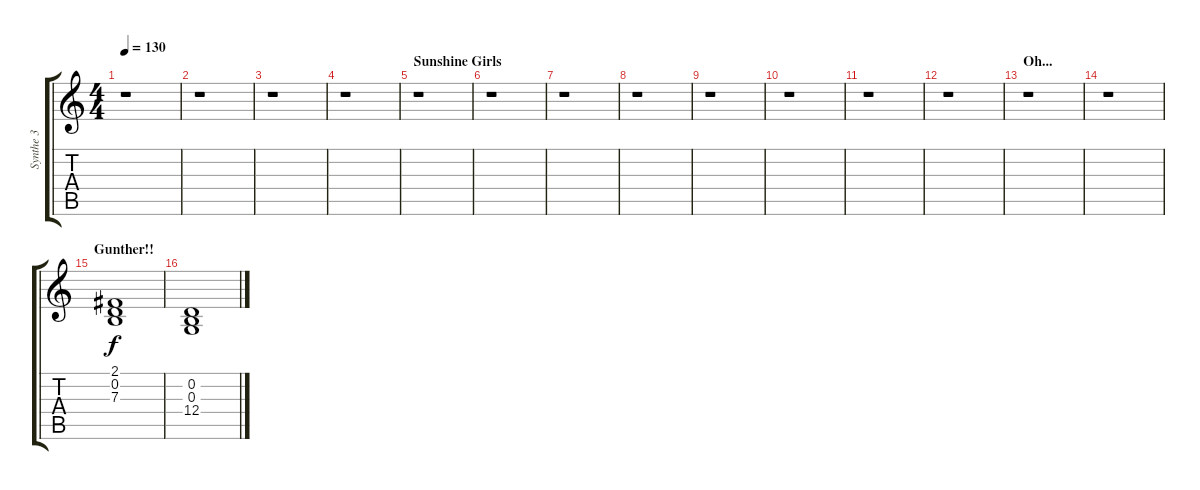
\track ("Synthe 3" "Synthe 3") {instrument stringensemble1}
\staff {score tabs}
\tuning (E4 B3 G3 D3 A2 E2) {hide}
\ts (4 4)
\tempo 130
\clef g2
\ks c
r.1{dy f} |
r.1 |
r.1 |
r.1 |
\section ("" "Sunshine Girls")
r.1 |
r.1 |
r.1 |
r.1 |
r.1 |
r.1 |
r.1 |
r.1 |
\section ("" "Oh...")
r.1 |
r.1 |
\section ("" "Gunther!!")
(2.1 0.2 7.3).1 |
(0.2 0.3 12.4).1
